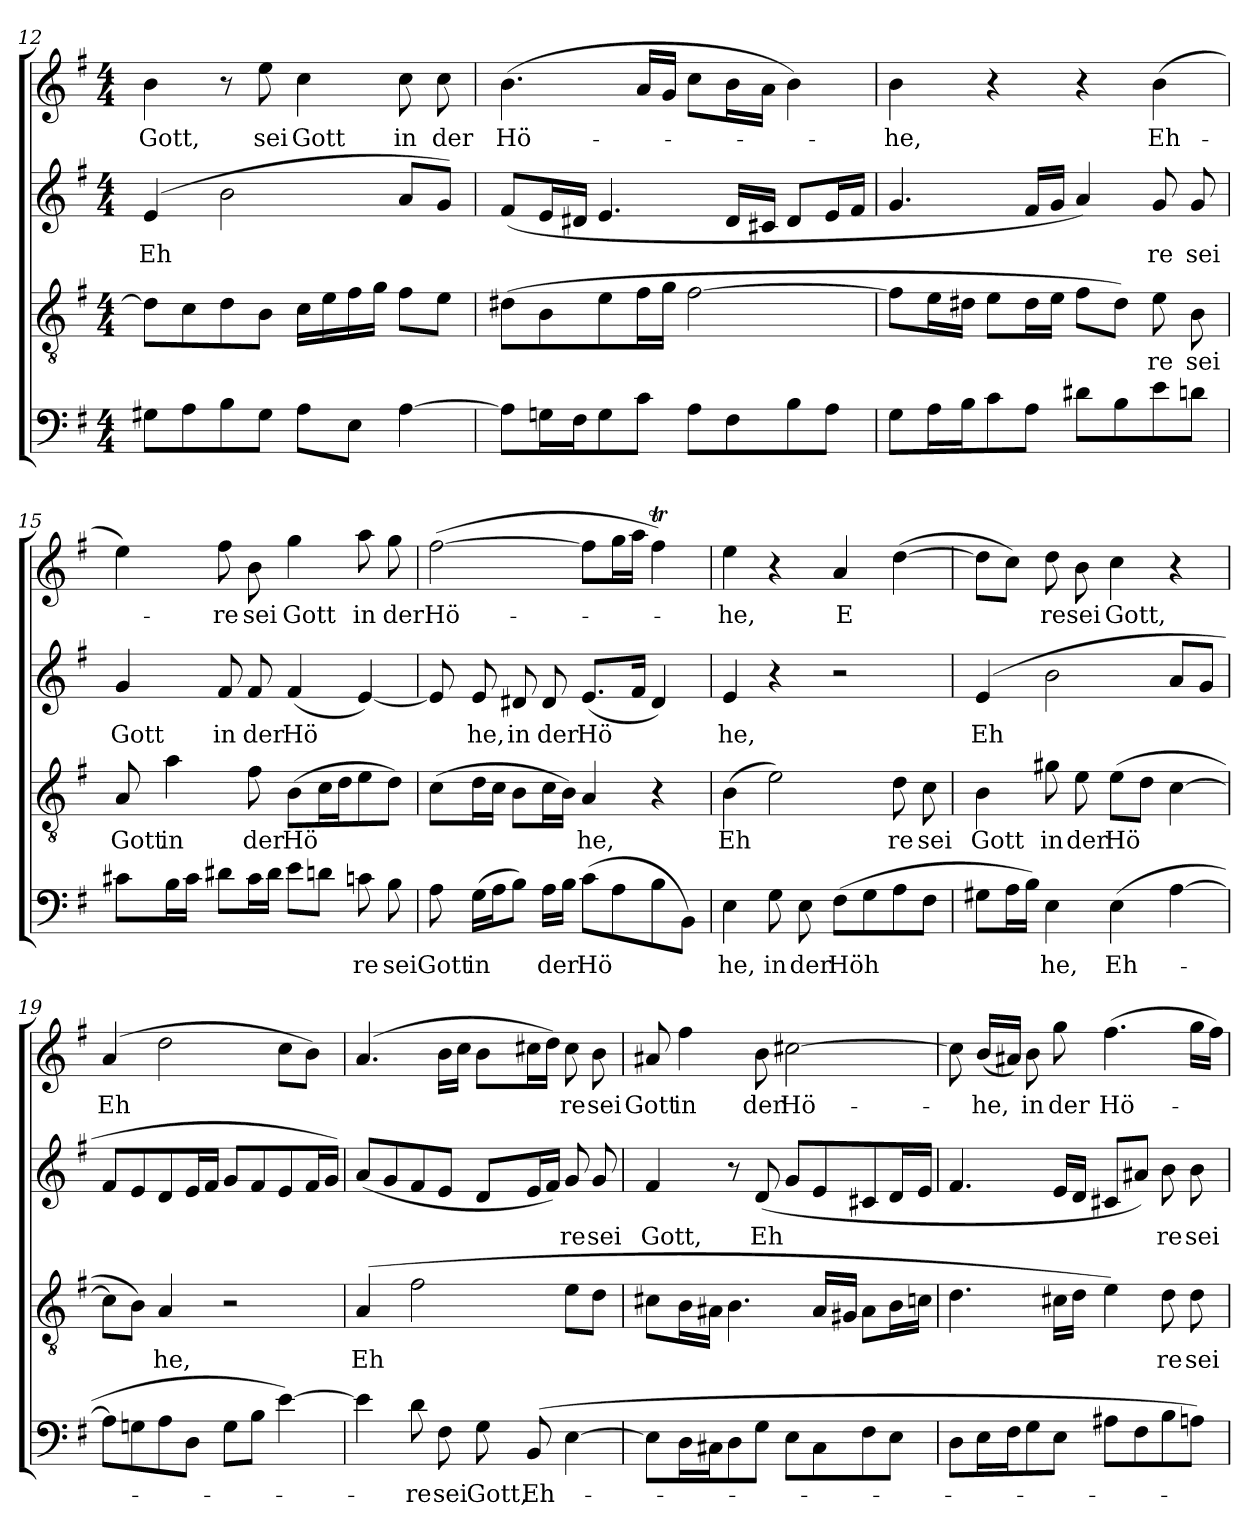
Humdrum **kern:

**kern	**text	**kern	**text	**kern	**text	**kern	**text
*part4	*part4	*part3	*part3	*part2	*part2	*part1	*part1
*staff4	*staff4	*staff3	*staff3	*staff2	*staff2	*staff1	*staff1
*clefF4	*	*clefGv2	*	*clefG2	*	*clefG2	*
*k[f#]	*	*k[f#]	*	*k[f#]	*	*k[f#]	*
*G:	*	*G:	*	*G:	*	*G:	*
*M4/4	*	*M4/4	*	*M4/4	*	*M4/4	*
=12	=12	=12	=12	=12	=12	=12	=12
!	!	!	!	!	!LO:LY:b	!	!LO:LY:b
8G#X\L	.	8d\L]	.	(<4e/	Eh	4b\	Gott,
8A\	.	8c\	.	.	.	.	.
8B\	.	8d\	.	2b\	.	8r	.
!	!	!	!	!	!	!	!LO:LY:b
8G#\J	.	8B\J	.	.	.	8ee\	sei
!	!	!	!	!	!	!	!LO:LY:b
8A\L	.	16c\LL	.	.	.	4cc\	Gott
.	.	16e\	.	.	.	.	.
8E\J	.	16f#\	.	.	.	.	.
.	.	16g\JJ	.	.	.	.	.
!	!	!	!	!	!	!	!LO:LY:b
[4A\	.	8f#\L	.	8a/L	.	8cc\	in
!	!	!	!	!	!	!	!LO:LY:b
.	.	8e\J	.	8g/J)	.	8cc\	der
!!LO:LB:g=z
=13	=13	=13	=13	=13	=13	=13	=13
!	!	!	!	!	!	!	!LO:LY:b
8A\L]	.	(>8d#X\L	.	(<8f#/L	.	(>4.b\	Hö-
16Gn\L	.	8B\	.	16e/L	.	.	.
16F#\J	.	.	.	16d#X/JJ	.	.	.
8G\	.	8e\	.	4.e/	.	.	.
8c\J	.	16f#\L	.	.	.	16a/LL	.
.	.	16g\JJ	.	.	.	16g/JJ	.
8A\L	.	[2f#\	.	.	.	8cc\L	.
8F#\	.	.	.	16d#/LL	.	16b\L	.
.	.	.	.	16c#X/JJ	.	16a\JJ	.
8B\	.	.	.	8d#/L	.	4b\)	.
8A\J	.	.	.	16e/L	.	.	.
.	.	.	.	16f#/JJ	.	.	.
=14	=14	=14	=14	=14	=14	=14	=14
!	!	!	!	!	!	!	!LO:LY:b
8G\L	.	8f#\L]	.	4.g/	.	4b\	-he,
16A\L	.	16e\L	.	.	.	.	.
16B\J	.	16d#X\JJ	.	.	.	.	.
8c\	.	8e\L	.	.	.	4r	.
8A\J	.	16d#\L	.	16f#/LL	.	.	.
.	.	16e\JJ	.	16g/JJ	.	.	.
8d#X\L	.	8f#\L	.	4a/)	.	4r	.
8B\	.	8d#\J)	.	.	.	.	.
!	!	!	!LO:LY:b	!	!LO:LY:b	!	!LO:LY:b
8e\	.	8e\	re	8g/	re	(>4b\	Eh-
!	!	!	!LO:LY:b	!	!LO:LY:b	!	!
8dn\J	.	8B\	sei	8g/	sei	.	.
=15	=15	=15	=15	=15	=15	=15	=15
!	!	!	!LO:LY:b	!	!LO:LY:b	!	!
8c#X\L	.	8A/	Gott	4g/	Gott	4ee\)	.
!	!	!	!LO:LY:b	!	!	!	!
16B\L	.	4a\	in	.	.	.	.
16c#\JJ	.	.	.	.	.	.	.
!	!	!	!	!	!LO:LY:b	!	!LO:LY:b
8d#X\L	.	.	.	8f#/	in	8ff#\	-re
!	!	!	!LO:LY:b	!	!LO:LY:b	!	!LO:LY:b
16c#\L	.	8f#\	der	8f#/	der	8b\	sei
16d#\JJ	.	.	.	.	.	.	.
!	!	!	!LO:LY:b	!	!LO:LY:b	!	!LO:LY:b
8e\L	.	(>8B\L	Hö	(<4f#/	Hö	4gg\	Gott
8dn\J	.	16c\L	.	.	.	.	.
.	.	16d\J	.	.	.	.	.
!	!LO:LY:b	!	!	!	!	!	!LO:LY:b
8cn\	re	8e\	.	[4e/)	.	8aa\	in
!	!LO:LY:b	!	!	!	!	!	!LO:LY:b
8B\	sei	8d\J)	.	.	.	8gg\	der
!!LO:LB:g=z
=16	=16	=16	=16	=16	=16	=16	=16
!	!LO:LY:b	!	!	!	!	!	!LO:LY:b
8A\	Gott	(>8c\L	.	8e/]	.	(>[2ff#\	Hö-
!	!LO:LY:b	!	!	!	!LO:LY:b	!	!
(>16G\LL	in	16d\L	.	8e/	he,	.	.
16A\J	.	16c\JJ	.	.	.	.	.
!	!	!	!	!	!LO:LY:b	!	!
8B\J)	.	8B\L	.	8d#X/	in	.	.
!	!LO:LY:b	!	!	!	!LO:LY:b	!	!
16A\LL	der	16c\L	.	8d#/	der	.	.
16B\JJ	.	16B\JJ)	.	.	.	.	.
!	!LO:LY:b	!	!LO:LY:b	!	!LO:LY:b	!	!
(>8c\L	Hö	4A/	he,	(<8.e/L	Hö	8ff#\L]	.
8A\	.	.	.	.	.	16gg\L	.
.	.	.	.	16f#/Jk	.	16aa\JJ	.
8B\	.	4r	.	4d#/)	.	4ff#t\)	.
8BB\J)	.	.	.	.	.	.	.
=17	=17	=17	=17	=17	=17	=17	=17
!	!LO:LY:b	!	!LO:LY:b	!	!LO:LY:b	!	!LO:LY:b
4E\	he,	(>4B\	Eh	4e/	he,	4ee\	-he,
!	!LO:LY:b	!	!	!	!	!	!
8G\	in	2e\)	.	4r	.	4r	.
!	!LO:LY:b	!	!	!	!	!	!
8E\	der	.	.	.	.	.	.
!	!LO:LY:b	!	!	!	!	!	!LO:LY:b
(>8F#\L	Höh	.	.	2r	.	4a/	E
8G\	.	.	.	.	.	.	.
!	!	!	!LO:LY:b	!	!	!	!
8A\	.	8d\	re	.	.	(>[4dd\	.
!	!	!	!LO:LY:b	!	!	!	!
8F#\J	.	8c\	sei	.	.	.	.
=18	=18	=18	=18	=18	=18	=18	=18
!	!	!	!LO:LY:b	!	!LO:LY:b	!	!
8G#X\L	.	4B\	Gott	(<4e/	Eh	8dd\L]	.
16A\L	.	.	.	.	.	8cc\J)	.
16B\JJ)	.	.	.	.	.	.	.
!	!LO:LY:b	!	!LO:LY:b	!	!	!	!LO:LY:b
4E\	he,	8g#X\	in	2b\	.	8dd\	re
!	!	!	!LO:LY:b	!	!	!	!LO:LY:b
.	.	8e\	der	.	.	8b\	sei
!	!LO:LY:b	!	!LO:LY:b	!	!	!	!LO:LY:b
(>4E\	Eh-	(>8e\L	Hö	.	.	4cc\	Gott,
.	.	8d\J	.	.	.	.	.
[4A\	.	[4c\	.	8a/L	.	4r	.
.	.	.	.	8g/J	.	.	.
=19	=19	=19	=19	=19	=19	=19	=19
!	!	!	!	!	!	!	!LO:LY:b
8A\L]	.	8c\L]	.	8f#/L	.	(>4a/	Eh
8Gn\	.	8B\J)	.	8e/	.	.	.
!	!	!	!LO:LY:b	!	!	!	!
8A\	.	4A/	he,	8d/	.	2dd\	.
8D\J	.	.	.	16e/L	.	.	.
.	.	.	.	16f#/JJ	.	.	.
8G\L	.	2r	.	8g/L	.	.	.
8B\J	.	.	.	8f#/	.	.	.
[4e\)	.	.	.	8e/	.	8cc\L	.
.	.	.	.	16f#/L	.	8b\J)	.
.	.	.	.	16g/JJ)	.	.	.
!!LO:PB:g=z
=20	=20	=20	=20	=20	=20	=20	=20
!	!	!	!LO:LY:b	!	!	!	!
4e\]	.	(>4A/	Eh	(<8a/L	.	(>4.a/	.
.	.	.	.	8g/	.	.	.
!	!LO:LY:b	!	!	!	!	!	!
8d\	-re	2f#\	.	8f#/	.	.	.
!	!LO:LY:b	!	!	!	!	!	!
8F#\	sei	.	.	8e/J	.	16b\LL	.
.	.	.	.	.	.	16cc\JJ	.
!	!LO:LY:b	!	!	!	!	!	!
8G\	Gott,	.	.	8d/L	.	8b\L	.
!	!LO:LY:b	!	!	!	!	!	!
(>8BB/	Eh-	.	.	16e/L	.	16cc#X\L	.
.	.	.	.	16f#/JJ)	.	16dd\JJ)	.
!	!	!	!	!	!LO:LY:b	!	!LO:LY:b
[4E\	.	8e\L	.	8g/	re	8cc#\	re
!	!	!	!	!	!LO:LY:b	!	!LO:LY:b
.	.	8d\J	.	8g/	sei	8b\	sei
=21	=21	=21	=21	=21	=21	=21	=21
!	!	!	!	!	!LO:LY:b	!	!LO:LY:b
8E\L]	.	8c#X\L	.	4f#/	Gott,	8a#X/	Gott
!	!	!	!	!	!	!	!LO:LY:b
16D\L	.	16B\L	.	.	.	4ff#\	in
16C#X\J	.	16A#X\JJ	.	.	.	.	.
8D\	.	4.B\	.	8r	.	.	.
!	!	!	!	!	!LO:LY:b	!	!LO:LY:b
8G\J	.	.	.	(<8d/	Eh	8b\	der
!	!	!	!	!	!	!	!LO:LY:b
8E\L	.	.	.	8g/L	.	[2cc#X\	Hö-
8C#\	.	16A#/LL	.	8e/	.	.	.
.	.	16G#X/JJ	.	.	.	.	.
8F#\	.	8A#\L	.	8c#X/	.	.	.
8E\J	.	16B\L	.	16d/L	.	.	.
.	.	16cn\JJ	.	16e/JJ	.	.	.
=22	=22	=22	=22	=22	=22	=22	=22
8D\L	.	4.d\	.	4.f#/	.	8cc#\]	.
!	!	!	!	!	!	!	!LO:LY:b
16E\L	.	.	.	.	.	(<16b/LL	-he,
16F#\J	.	.	.	.	.	16a#X/JJ)	.
!	!	!	!	!	!	!	!LO:LY:b
8G\	.	.	.	.	.	8b\	in
!	!	!	!	!	!	!	!LO:LY:b
8E\J	.	16c#X\LL	.	16e/LL	.	8gg\	der
.	.	16d\JJ	.	16d/JJ	.	.	.
!	!	!	!	!	!	!	!LO:LY:b
8A#X\L	.	4e\)	.	8c#X/L	.	(>4.ff#\	Hö-
8F#\	.	.	.	8a#X/J)	.	.	.
!	!	!	!LO:LY:b	!	!LO:LY:b	!	!
8B\	.	8d\	re	8b\	re	.	.
!	!	!	!LO:LY:b	!	!LO:LY:b	!	!
8An\J)	.	8d\	sei	8b\	sei	16gg\LL	.
.	.	.	.	.	.	16ff#\JJ)	.
=	=	=	=	=	=	=	=
*-	*-	*-	*-	*-	*-	*-	*-
